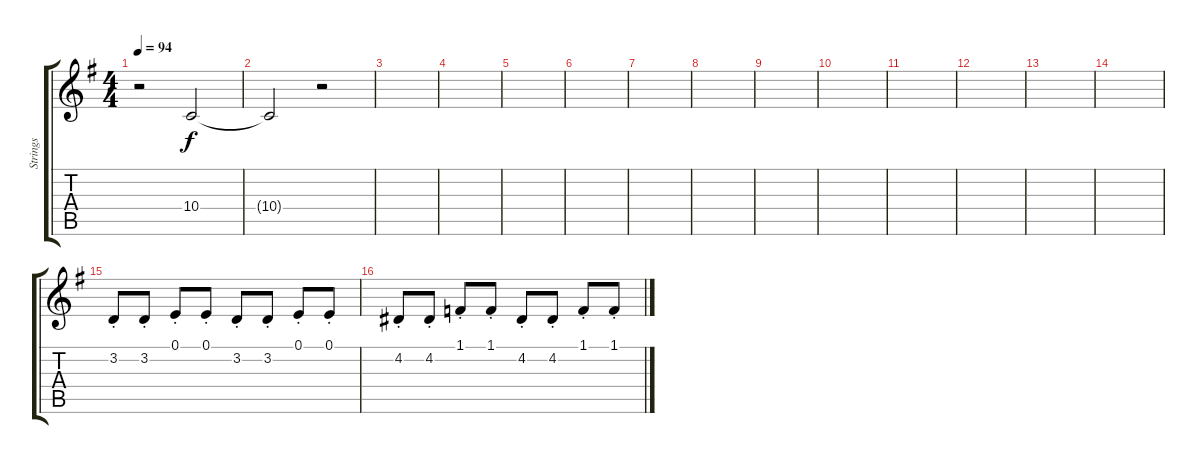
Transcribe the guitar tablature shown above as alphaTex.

\track ("Strings" "Strings") {instrument stringensemble1}
\staff {score tabs}
\tuning (E4 B3 G3 D3 A2 E2) {hide}
\ts (4 4)
\tempo 94
\clef g2
\ks g
r.2{dy f instrument reversecymbal} 10.4.2 |
10.4{t}.2 r.2 |
|
|
|
|
|
|
|
|
|
|
|
|
3.2{st}.8 3.2{st}.8 0.1{st}.8 0.1{st}.8 3.2{st}.8 3.2{st}.8 0.1{st}.8 0.1{st}.8 |
4.2{st}.8 4.2{st}.8 1.1{st}.8 1.1{st}.8 4.2{st}.8 4.2{st}.8 1.1{st}.8 1.1{st}.8
